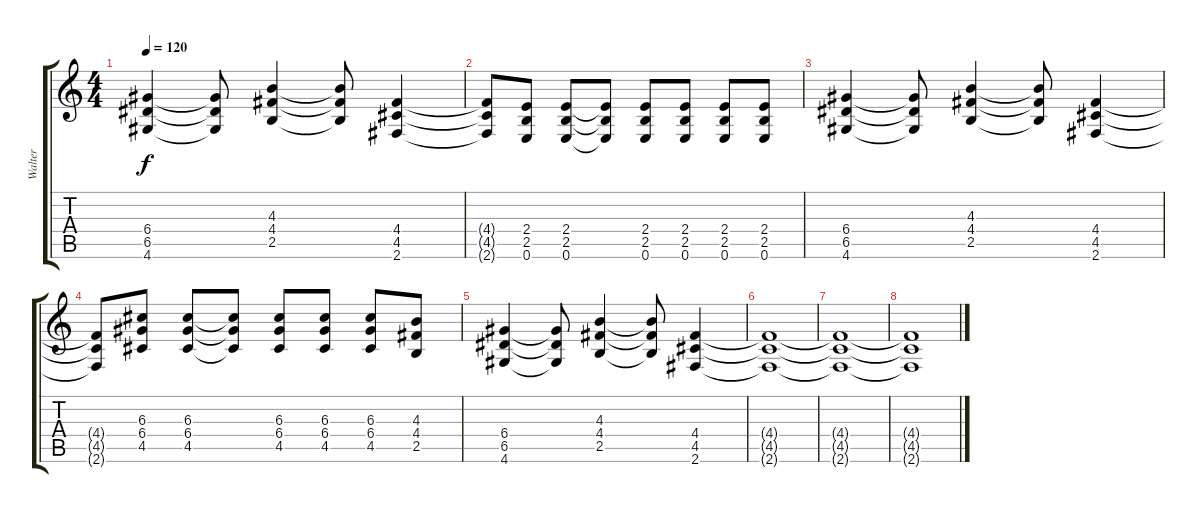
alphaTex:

\track ("Walter" "Walter") {instrument distortionguitar}
\staff {score tabs}
\tuning (E4 B3 G3 D3 A2 E2) {hide}
\ts (4 4)
\tempo 120
\clef g2
\ks c
(6.4 6.5 4.6).4{dy f} (6.4{t} 6.5{t} 4.6{t}).8 (4.3 4.4 2.5).4 (4.3{t} 4.4{t} 2.5{t}).8 (4.4 4.5 2.6).4 |
(4.4{t} 4.5{t} 2.6{t}).8 (2.4 2.5 0.6).8 (2.4 2.5 0.6).8 (2.4{t} 2.5{t} 0.6{t}).8 (2.4 2.5 0.6).8 (2.4 2.5 0.6).8 (2.4 2.5 0.6).8 (2.4 2.5 0.6).8 |
(6.4 6.5 4.6).4 (6.4{t} 6.5{t} 4.6{t}).8 (4.3 4.4 2.5).4 (4.3{t} 4.4{t} 2.5{t}).8 (4.4 4.5 2.6).4 |
(4.4{t} 4.5{t} 2.6{t}).8 (6.3 6.4 4.5).8 (6.3 6.4 4.5).8 (6.3{t} 6.4{t} 4.5{t}).8 (6.3 6.4 4.5).8 (6.3 6.4 4.5).8 (6.3 6.4 4.5).8 (4.3 4.4 2.5).8 |
(6.4 6.5 4.6).4 (6.4{t} 6.5{t} 4.6{t}).8 (4.3 4.4 2.5).4 (4.3{t} 4.4{t} 2.5{t}).8 (4.4 4.5 2.6).4 |
(4.4{t} 4.5{t} 2.6{t}).1 |
(4.4{t} 4.5{t} 2.6{t}).1 |
(4.4{t} 4.5{t} 2.6{t}).1
